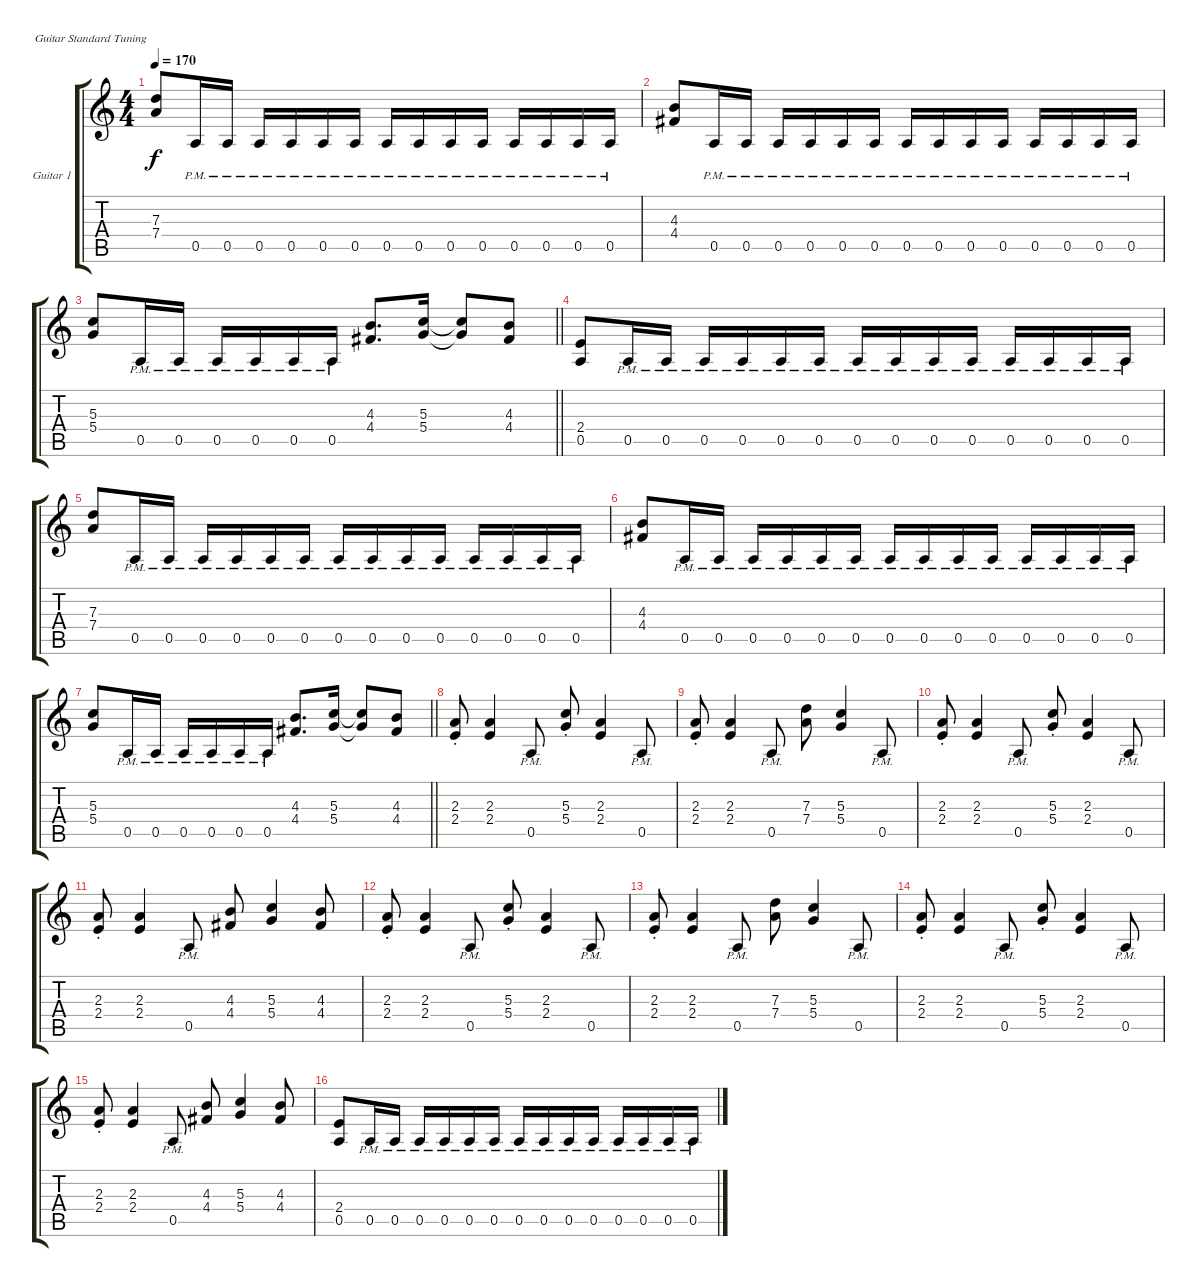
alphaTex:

\bracketExtendMode groupsimilarinstruments
\firstSystemTrackNameOrientation horizontal
\otherSystemsTrackNameOrientation horizontal
\track ("Guitar 1" "Guitar 1") {instrument distortionguitar}
\staff {score tabs}
\tuning (E4 B3 G3 D3 A2 E2)
\ts (4 4)
\tempo 170
\clef g2
\ks c
(7.3 7.4).8{dy f} 0.5{pm}.16 0.5{pm}.16 0.5{pm}.16 0.5{pm}.16 0.5{pm}.16 0.5{pm}.16 0.5{pm}.16 0.5{pm}.16 0.5{pm}.16 0.5{pm}.16 0.5{pm}.16 0.5{pm}.16 0.5{pm}.16 0.5{pm}.16 |
(4.3 4.4).8 0.5{pm}.16 0.5{pm}.16 0.5{pm}.16 0.5{pm}.16 0.5{pm}.16 0.5{pm}.16 0.5{pm}.16 0.5{pm}.16 0.5{pm}.16 0.5{pm}.16 0.5{pm}.16 0.5{pm}.16 0.5{pm}.16 0.5{pm}.16 |
\barLineRight lightlight
(5.3 5.4).8 0.5{pm}.16 0.5{pm}.16 0.5{pm}.16 0.5{pm}.16 0.5{pm}.16 0.5{pm}.16 (4.3 4.4).8{d} (5.3 5.4).16 (5.3{t} 5.4{t}).8 (4.3 4.4).8 |
(2.4 0.5).8 0.5{pm}.16 0.5{pm}.16 0.5{pm}.16 0.5{pm}.16 0.5{pm}.16 0.5{pm}.16 0.5{pm}.16 0.5{pm}.16 0.5{pm}.16 0.5{pm}.16 0.5{pm}.16 0.5{pm}.16 0.5{pm}.16 0.5{pm}.16 |
(7.3 7.4).8 0.5{pm}.16 0.5{pm}.16 0.5{pm}.16 0.5{pm}.16 0.5{pm}.16 0.5{pm}.16 0.5{pm}.16 0.5{pm}.16 0.5{pm}.16 0.5{pm}.16 0.5{pm}.16 0.5{pm}.16 0.5{pm}.16 0.5{pm}.16 |
(4.3 4.4).8 0.5{pm}.16 0.5{pm}.16 0.5{pm}.16 0.5{pm}.16 0.5{pm}.16 0.5{pm}.16 0.5{pm}.16 0.5{pm}.16 0.5{pm}.16 0.5{pm}.16 0.5{pm}.16 0.5{pm}.16 0.5{pm}.16 0.5{pm}.16 |
\barLineRight lightlight
(5.3 5.4).8 0.5{pm}.16 0.5{pm}.16 0.5{pm}.16 0.5{pm}.16 0.5{pm}.16 0.5{pm}.16 (4.3 4.4).8{d} (5.3 5.4).16 (5.3{t} 5.4{t}).8 (4.3 4.4).8 |
(2.3{st} 2.4{st}).8 (2.3 2.4).4 0.5{pm}.8 (5.3{st} 5.4{st}).8 (2.3 2.4).4 0.5{pm}.8 |
(2.3{st} 2.4{st}).8 (2.3 2.4).4 0.5{pm}.8 (7.3 7.4).8 (5.3 5.4).4 0.5{pm}.8 |
(2.3{st} 2.4{st}).8 (2.3 2.4).4 0.5{pm}.8 (5.3{st} 5.4{st}).8 (2.3 2.4).4 0.5{pm}.8 |
(2.3{st} 2.4{st}).8 (2.3 2.4).4 0.5{pm}.8 (4.3 4.4).8 (5.3 5.4).4 (4.3 4.4).8 |
(2.3{st} 2.4{st}).8 (2.3 2.4).4 0.5{pm}.8 (5.3{st} 5.4{st}).8 (2.3 2.4).4 0.5{pm}.8 |
(2.3{st} 2.4{st}).8 (2.3 2.4).4 0.5{pm}.8 (7.3 7.4).8 (5.3 5.4).4 0.5{pm}.8 |
(2.3{st} 2.4{st}).8 (2.3 2.4).4 0.5{pm}.8 (5.3{st} 5.4{st}).8 (2.3 2.4).4 0.5{pm}.8 |
(2.3{st} 2.4{st}).8 (2.3 2.4).4 0.5{pm}.8 (4.3 4.4).8 (5.3 5.4).4 (4.3 4.4).8 |
(2.4 0.5).8 0.5{pm}.16 0.5{pm}.16 0.5{pm}.16 0.5{pm}.16 0.5{pm}.16 0.5{pm}.16 0.5{pm}.16 0.5{pm}.16 0.5{pm}.16 0.5{pm}.16 0.5{pm}.16 0.5{pm}.16 0.5{pm}.16 0.5{pm}.16
